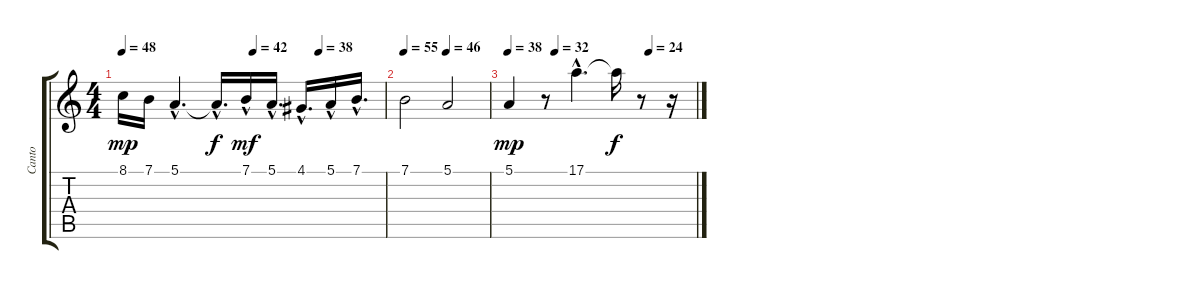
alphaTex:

\track ("Canto" "Canto") {instrument choiraahs}
\staff {score tabs}
\tuning (E4 B3 G3 D3 A2 E2) {hide}
\ts (4 4)
\tempo 48
\tempo (42 0.5)
\tempo (38 0.75)
\clef g2
\ks c
8.1.16{dy mp} 7.1.16 5.1{hac}.4{d} 5.1{hac t}.16{d dy f} 7.1{hac}.16{dy mf} 5.1{hac}.16{d} 4.1{hac}.16{d} 5.1{hac}.16 7.1{hac}.16{d} |
\tempo 55
\tempo (46 0.5)
7.1.2 5.1.2 |
\tempo 38
\tempo (32 0.25)
\tempo (24 0.75)
5.1.4{dy mp} r.8 17.1{hac}.4{d} 17.1{t}.16{dy f} r.8 r.16
